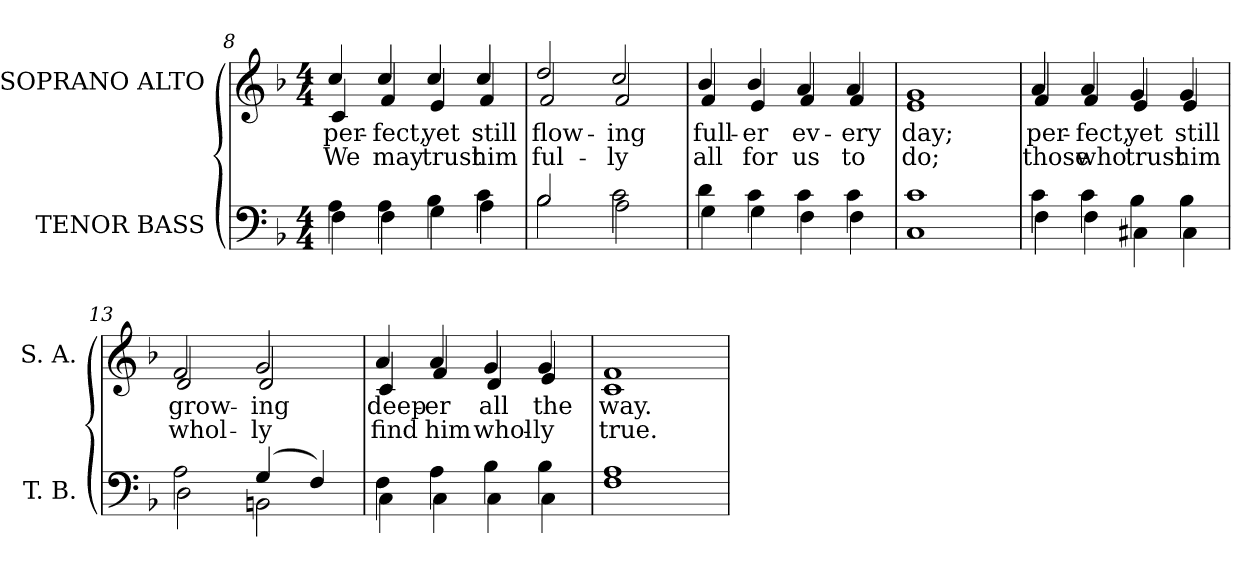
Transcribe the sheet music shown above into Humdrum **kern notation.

**kern	**kern	**text	**text
*part2	*part1	*part1	*part1
*staff2	*staff1	*staff1	*staff1
*I"TENOR BASS	*I"SOPRANO ALTO	*	*
*I'T. B.	*I'S. A.	*	*
!!LO:LB:g=z
*clefF4	*clefG2	*	*
*k[b-]	*k[b-]	*	*
*F:	*F:	*	*
*M4/4	*M4/4	*	*
=8	=8	=8	=8
*^	*	*	*
!	!	!	!LO:LY:b:color=#000000	!LO:LY:b:color=#000000
*	*	*^	*	*
4Ai\	4Fi\	4cci/	4ci/	per-	We
!	!	!	!	!LO:LY:b:color=#000000	!LO:LY:b:color=#000000
4Ai\	4Fi\	4cci/	4fi/	-fect,	may
!	!	!	!	!LO:LY:b:color=#000000	!LO:LY:b:color=#000000
4B-i\	4Gi\	4cci/	4ei/	yet	trust
!	!	!	!	!LO:LY:b:color=#000000	!LO:LY:b:color=#000000
4ci\	4Ai\	4cci/	4fi/	still	him
=9	=9	=9	=9	=9	=9
!	!	!	!	!LO:LY:b:color=#000000	!LO:LY:b:color=#000000
2B-i/	2B-i\	2ddi/	2fi/	flow-	ful-
!	!	!	!	!LO:LY:b:color=#000000	!LO:LY:b:color=#000000
2ci\	2Ai\	2cci/	2fi/	-ing	-ly
=10	=10	=10	=10	=10	=10
!	!	!	!	!LO:LY:b:color=#000000	!LO:LY:b:color=#000000
4di\	4Gi\	4b-i/	4fi/	full-	all
!	!	!	!	!LO:LY:b:color=#000000	!LO:LY:b:color=#000000
4ci\	4Gi\	4b-i/	4ei/	-er	for
!	!	!	!	!LO:LY:b:color=#000000	!LO:LY:b:color=#000000
4ci\	4Fi\	4ai/	4fi/	ev-	us
!	!	!	!	!LO:LY:b:color=#000000	!LO:LY:b:color=#000000
4ci\	4Fi\	4ai/	4fi/	-ery	to
=11	=11	=11	=11	=11	=11
!	!	!	!	!LO:LY:b:color=#000000	!LO:LY:b:color=#000000
1ci	1Ci	1gi	1ei	day;	do;
!!LO:LB:g=z	!!
=12	=12	=12	=12	=12	=12
!	!	!	!	!LO:LY:b:color=#000000	!LO:LY:b:color=#000000
4ci\	4Fi\	4ai/	4fi/	per-	those
!	!	!	!	!LO:LY:b:color=#000000	!LO:LY:b:color=#000000
4ci\	4Fi\	4ai/	4fi/	-fect,	who
!	!	!	!	!LO:LY:b:color=#000000	!LO:LY:b:color=#000000
4B-i\	4C#Xi\	4gi/	4ei/	yet	trust
!	!	!	!	!LO:LY:b:color=#000000	!LO:LY:b:color=#000000
4B-i\	4C#i\	4gi/	4ei/	still	him
=13	=13	=13	=13	=13	=13
!	!	!	!	!LO:LY:b:color=#000000	!LO:LY:b:color=#000000
2Ai\	2Di\	2fi/	2di/	grow-	whol-
!	!	!	!	!LO:LY:b:color=#000000	!LO:LY:b:color=#000000
(4Gi/	2BBni\	2gi/	2di/	-ing	-ly
4Fi/)	.	.	.	.	.
=14	=14	=14	=14	=14	=14
!	!	!	!	!LO:LY:b:color=#000000	!LO:LY:b:color=#000000
4Fi\	4Ci\	4ai/	4ci/	deep-	find
!	!	!	!	!LO:LY:b:color=#000000	!LO:LY:b:color=#000000
4Ai\	4Ci\	4ai/	4fi/	-er	him
!	!	!	!	!LO:LY:b:color=#000000	!LO:LY:b:color=#000000
4B-i\	4Ci\	4gi/	4di/	all	whol-
!	!	!	!	!LO:LY:b:color=#000000	!LO:LY:b:color=#000000
4B-i\	4Ci\	4gi/	4ei/	the	-ly
=15	=15	=15	=15	=15	=15
!	!	!	!	!LO:LY:b:color=#000000	!LO:LY:b:color=#000000
1Ai	1Fi	1fi	1ci	way.	true.
*v	*v	*	*	*	*
*	*v	*v	*	*
=	=	=	=
*-	*-	*-	*-
